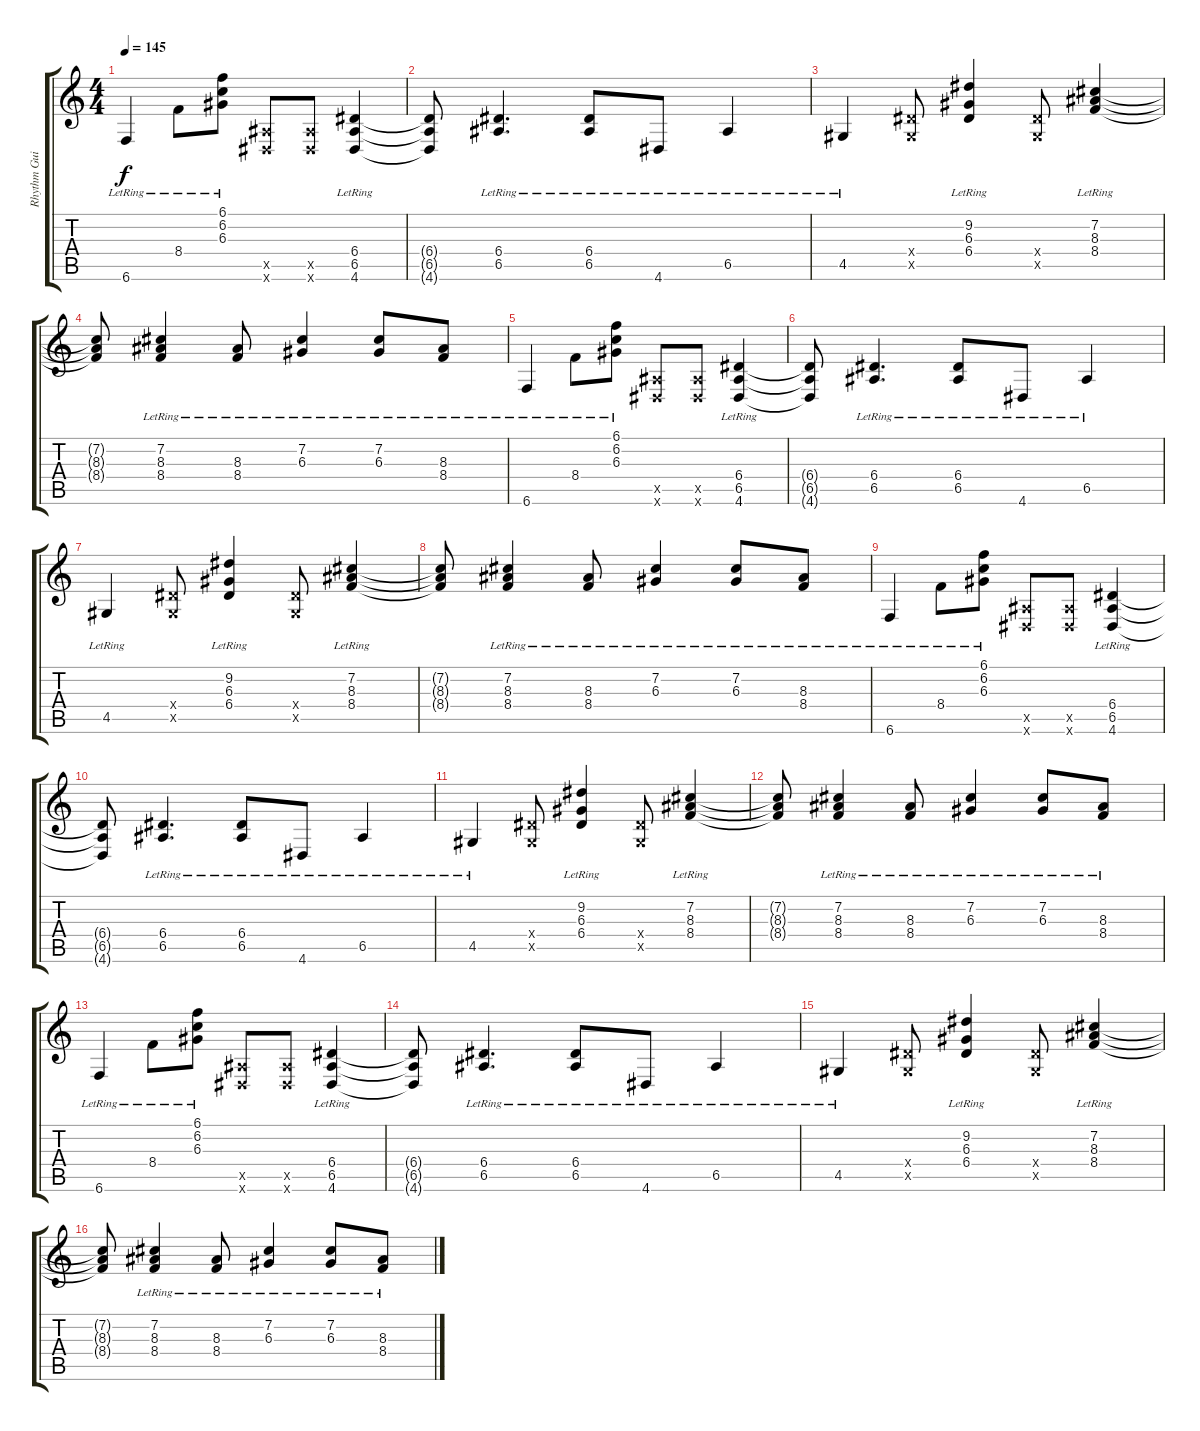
\track ("Rhythm Guitar" "Rhythm Gui") {instrument distortionguitar}
\staff {score tabs}
\tuning (B3 Gb3 D3 A2 E2 B1) {hide}
\ts (4 4)
\tempo 145
\clef g2
\ks c
6.6{lr}.4{dy f} 8.4{lr}.8 (6.1{lr} 6.2{lr} 6.3{lr}).8 (6.5{x} 4.6{x}).8 (6.5{x} 4.6{x}).8 (6.4{lr} 6.5{lr} 4.6{lr}).4 |
(6.4{t} 6.5{t} 4.6{t}).8 (6.4{lr} 6.5{lr}).4{d} (6.4{lr} 6.5{lr}).8 4.6{lr}.8 6.5{lr}.4 |
4.5{lr}.4 (6.4{x} 4.5{x}).8 (9.2{lr} 6.3{lr} 6.4{lr}).4 (6.4{x} 4.5{x}).8 (7.2{lr} 8.3{lr} 8.4{lr}).4 |
(7.2{t} 8.3{t} 8.4{t}).8 (7.2{lr} 8.3{lr} 8.4{lr}).4 (8.3{lr} 8.4{lr}).8 (7.2{lr} 6.3{lr}).4 (7.2{lr} 6.3{lr}).8 (8.3{lr} 8.4{lr}).8 |
6.6{lr}.4 8.4{lr}.8 (6.1{lr} 6.2{lr} 6.3{lr}).8 (6.5{x} 4.6{x}).8 (6.5{x} 4.6{x}).8 (6.4{lr} 6.5{lr} 4.6{lr}).4 |
(6.4{t} 6.5{t} 4.6{t}).8 (6.4{lr} 6.5{lr}).4{d} (6.4{lr} 6.5{lr}).8 4.6{lr}.8 6.5{lr}.4 |
4.5{lr}.4 (6.4{x} 4.5{x}).8 (9.2{lr} 6.3{lr} 6.4{lr}).4 (6.4{x} 4.5{x}).8 (7.2{lr} 8.3{lr} 8.4{lr}).4 |
(7.2{t} 8.3{t} 8.4{t}).8 (7.2{lr} 8.3{lr} 8.4{lr}).4 (8.3{lr} 8.4{lr}).8 (7.2{lr} 6.3{lr}).4 (7.2{lr} 6.3{lr}).8 (8.3{lr} 8.4{lr}).8 |
6.6{lr}.4 8.4{lr}.8 (6.1{lr} 6.2{lr} 6.3{lr}).8 (6.5{x} 4.6{x}).8 (6.5{x} 4.6{x}).8 (6.4{lr} 6.5{lr} 4.6{lr}).4 |
(6.4{t} 6.5{t} 4.6{t}).8 (6.4{lr} 6.5{lr}).4{d} (6.4{lr} 6.5{lr}).8 4.6{lr}.8 6.5{lr}.4 |
4.5{lr}.4 (6.4{x} 4.5{x}).8 (9.2{lr} 6.3{lr} 6.4{lr}).4 (6.4{x} 4.5{x}).8 (7.2{lr} 8.3{lr} 8.4{lr}).4 |
(7.2{t} 8.3{t} 8.4{t}).8 (7.2{lr} 8.3{lr} 8.4{lr}).4 (8.3{lr} 8.4{lr}).8 (7.2{lr} 6.3{lr}).4 (7.2{lr} 6.3{lr}).8 (8.3{lr} 8.4{lr}).8 |
6.6{lr}.4 8.4{lr}.8 (6.1{lr} 6.2{lr} 6.3{lr}).8 (6.5{x} 4.6{x}).8 (6.5{x} 4.6{x}).8 (6.4{lr} 6.5{lr} 4.6{lr}).4 |
(6.4{t} 6.5{t} 4.6{t}).8 (6.4{lr} 6.5{lr}).4{d} (6.4{lr} 6.5{lr}).8 4.6{lr}.8 6.5{lr}.4 |
4.5{lr}.4 (6.4{x} 4.5{x}).8 (9.2{lr} 6.3{lr} 6.4{lr}).4 (6.4{x} 4.5{x}).8 (7.2{lr} 8.3{lr} 8.4{lr}).4 |
(7.2{t} 8.3{t} 8.4{t}).8 (7.2{lr} 8.3{lr} 8.4{lr}).4 (8.3{lr} 8.4{lr}).8 (7.2{lr} 6.3{lr}).4 (7.2{lr} 6.3{lr}).8 (8.3{lr} 8.4{lr}).8
